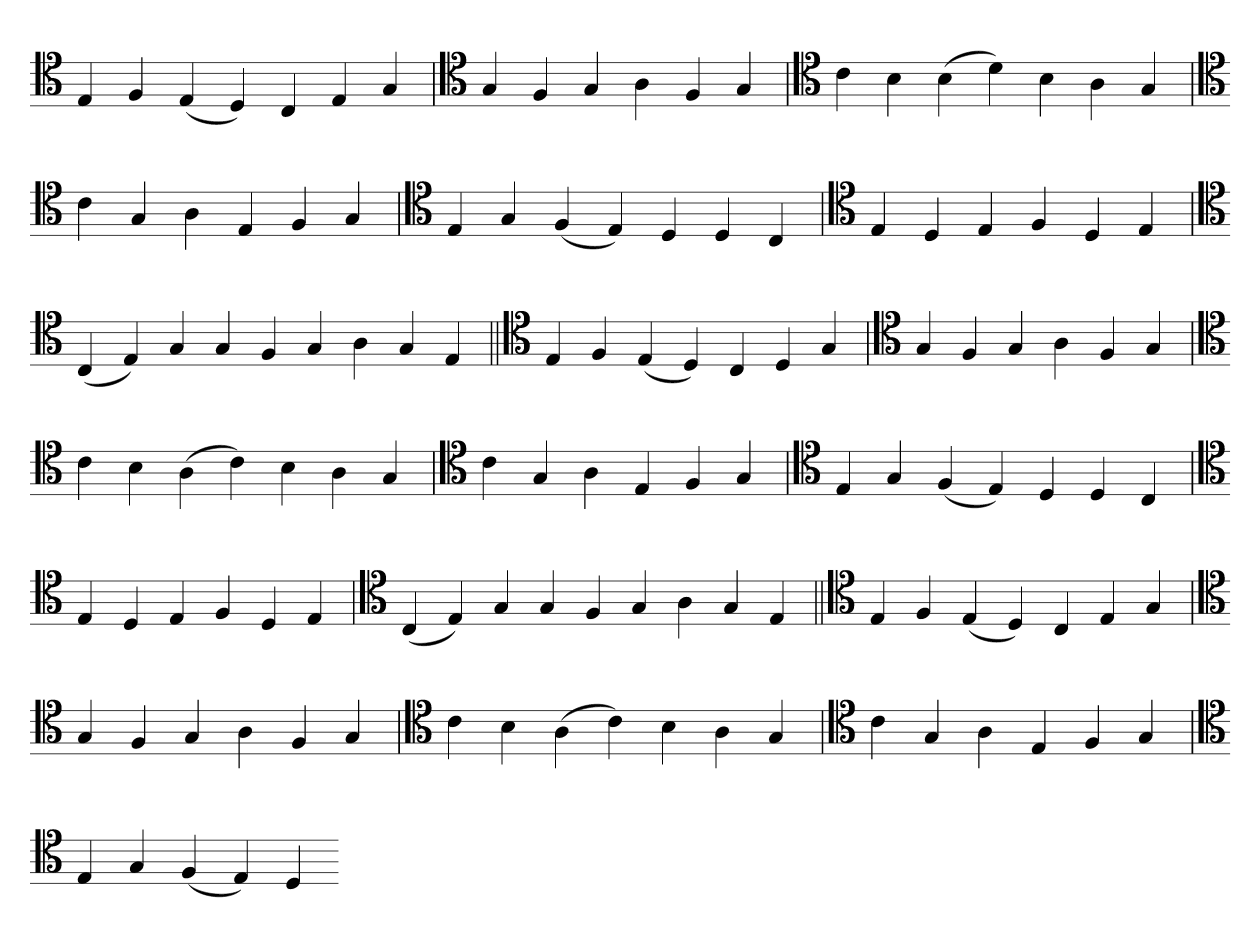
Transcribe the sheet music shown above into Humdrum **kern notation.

**kern
*part1
*staff1
*clefC4
=
4E
4F
(4E
4D)
4C
4E
4G
=`
*clefC4
4G
4F
4G
4A
4F
4G
='
*clefC4
4c
4B
(4B
4d)
4B
4A
4G
=`
*clefC4
4c
4G
4A
4E
4F
4G
=
*clefC4
4E
4G
(4F
4E)
4D
4D
4C
=`
*clefC4
4E
4D
4E
4F
4D
4E
='
*clefC4
(4C
4E)
4G
4G
4F
4G
4A
4G
4E
=||
*clefC4
4E
4F
(4E
4D)
4C
4D
4G
=`
*clefC4
4G
4F
4G
4A
4F
4G
='
*clefC4
4c
4B
(4A
4c)
4B
4A
4G
=`
*clefC4
4c
4G
4A
4E
4F
4G
=
*clefC4
4E
4G
(4F
4E)
4D
4D
4C
=`
*clefC4
4E
4D
4E
4F
4D
4E
='
*clefC4
(4C
4E)
4G
4G
4F
4G
4A
4G
4E
=||
*clefC4
4E
4F
(4E
4D)
4C
4E
4G
=`
*clefC4
4G
4F
4G
4A
4F
4G
='
*clefC4
4c
4B
(4A
4c)
4B
4A
4G
=`
*clefC4
4c
4G
4A
4E
4F
4G
=
*clefC4
4E
4G
(4F
4E)
4D
=-
*-
